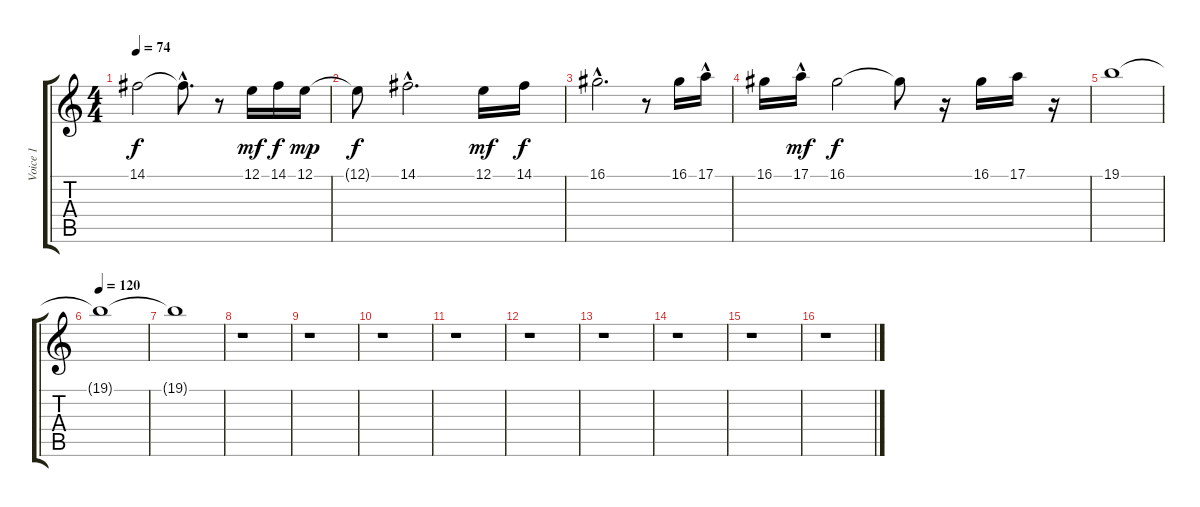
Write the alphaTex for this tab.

\track ("Voice 1" "Voice 1") {instrument choiraahs}
\staff {score tabs}
\tuning (E4 B3 G3 D3 A2 E2) {hide}
\ts (4 4)
\tempo 74
\clef g2
\ks c
14.1.2{dy f} 14.1{hac t}.8{d} r.8 12.1.16{dy mf} 14.1.16{dy f} 12.1.16{dy mp} |
12.1{t}.8{dy f} 14.1{hac}.2{d} 12.1.16{dy mf} 14.1.16{dy f} |
16.1{hac}.2{d} r.8 16.1.16 17.1{hac}.16 |
16.1.16 17.1{hac}.16{dy mf} 16.1.2{dy f} 16.1{t}.8 r.16 16.1.16 17.1.16 r.16 |
19.1.1 |
\tempo 120
19.1{t}.1 |
19.1{t}.1 |
r.1 |
r.1 |
r.1 |
r.1 |
r.1 |
r.1 |
r.1 |
r.1 |
r.1
